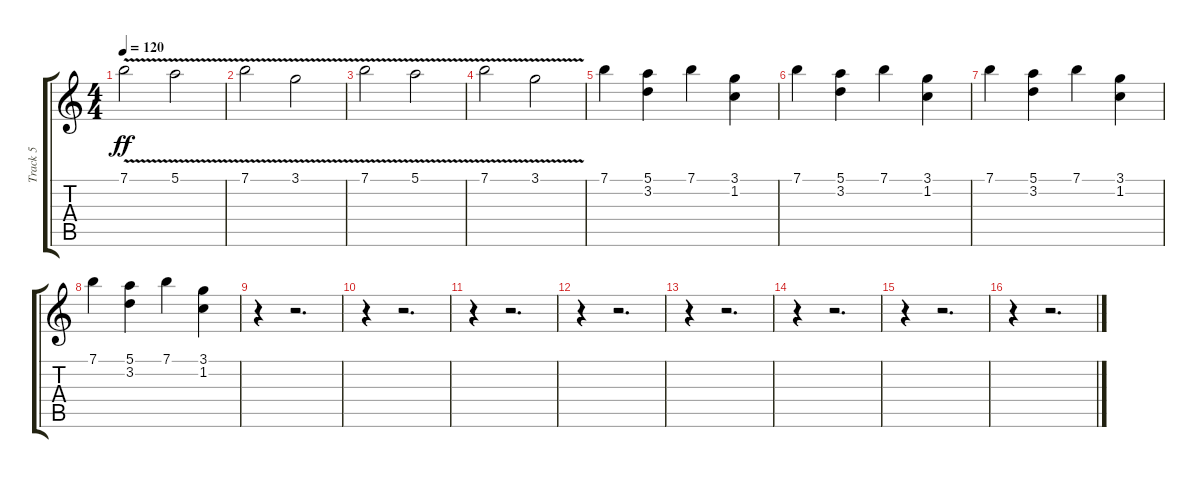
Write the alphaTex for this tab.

\track ("Track 5" "Track 5") {instrument acousticguitarsteel}
\staff {score tabs}
\tuning (E4 B3 G3 D3 A2 E2) {hide}
\ts (4 4)
\tempo 120
\clef g2
\ks c
7.1{v}.2{dy ff} 5.1{v}.2 |
7.1{v}.2 3.1{v}.2 |
7.1{v}.2 5.1{v}.2 |
7.1{v}.2 3.1{v}.2 |
7.1.4 (5.1 3.2).4 7.1.4 (3.1 1.2).4 |
7.1.4 (5.1 3.2).4 7.1.4 (3.1 1.2).4 |
7.1.4 (5.1 3.2).4 7.1.4 (3.1 1.2).4 |
7.1.4 (5.1 3.2).4 7.1.4 (3.1 1.2).4 |
r.4 r.2{d} |
r.4 r.2{d} |
r.4 r.2{d} |
r.4 r.2{d} |
r.4 r.2{d} |
r.4 r.2{d} |
r.4 r.2{d} |
r.4 r.2{d}
